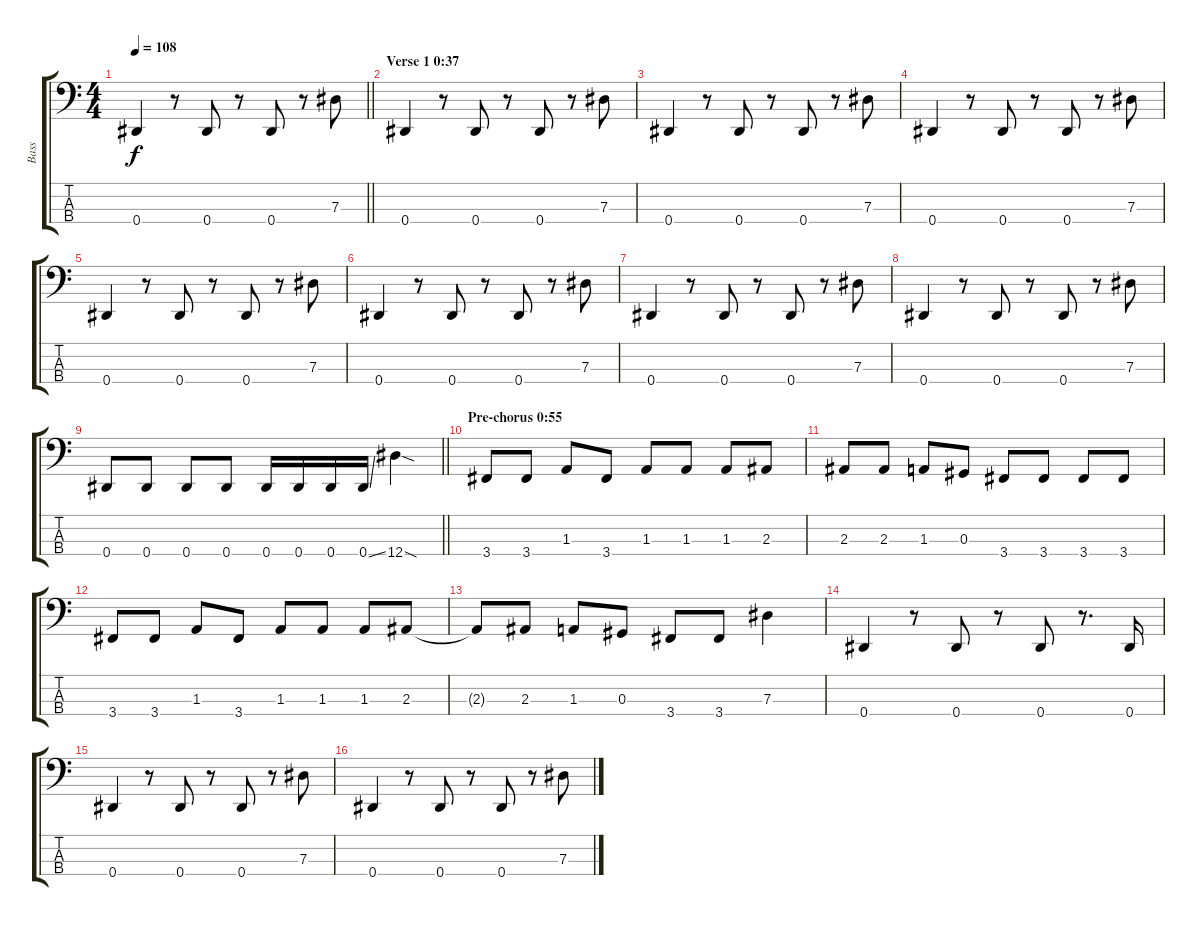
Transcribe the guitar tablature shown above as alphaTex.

\track ("Bass" "Bass") {instrument electricbassfinger}
\staff {score tabs}
\tuning (Gb2 Db2 Ab1 Eb1) {hide}
\ts (4 4)
\tempo 108
\clef f4
\barLineRight lightlight
\ks c
0.4.4{dy f} r.8 0.4.8 r.8 0.4.8 r.8 7.3.8 |
\section ("" "Verse 1 0:37")
0.4.4 r.8 0.4.8 r.8 0.4.8 r.8 7.3.8 |
0.4.4 r.8 0.4.8 r.8 0.4.8 r.8 7.3.8 |
0.4.4 r.8 0.4.8 r.8 0.4.8 r.8 7.3.8 |
0.4.4 r.8 0.4.8 r.8 0.4.8 r.8 7.3.8 |
0.4.4 r.8 0.4.8 r.8 0.4.8 r.8 7.3.8 |
0.4.4 r.8 0.4.8 r.8 0.4.8 r.8 7.3.8 |
0.4.4 r.8 0.4.8 r.8 0.4.8 r.8 7.3.8 |
\barLineRight lightlight
0.4.8 0.4.8 0.4.8 0.4.8 0.4.16 0.4.16 0.4.16 0.4{ss}.16 12.4{sod}.4 |
\section ("" "Pre-chorus 0:55")
3.4.8 3.4.8 1.3.8 3.4.8 1.3.8 1.3.8 1.3.8 2.3.8 |
2.3.8 2.3.8 1.3.8 0.3.8 3.4.8 3.4.8 3.4.8 3.4.8 |
3.4.8 3.4.8 1.3.8 3.4.8 1.3.8 1.3.8 1.3.8 2.3.8 |
2.3{t}.8 2.3.8 1.3.8 0.3.8 3.4.8 3.4.8 7.3.4 |
0.4.4 r.8 0.4.8 r.8 0.4.8 r.8{d} 0.4.16 |
0.4.4 r.8 0.4.8 r.8 0.4.8 r.8 7.3.8 |
0.4.4 r.8 0.4.8 r.8 0.4.8 r.8 7.3.8
